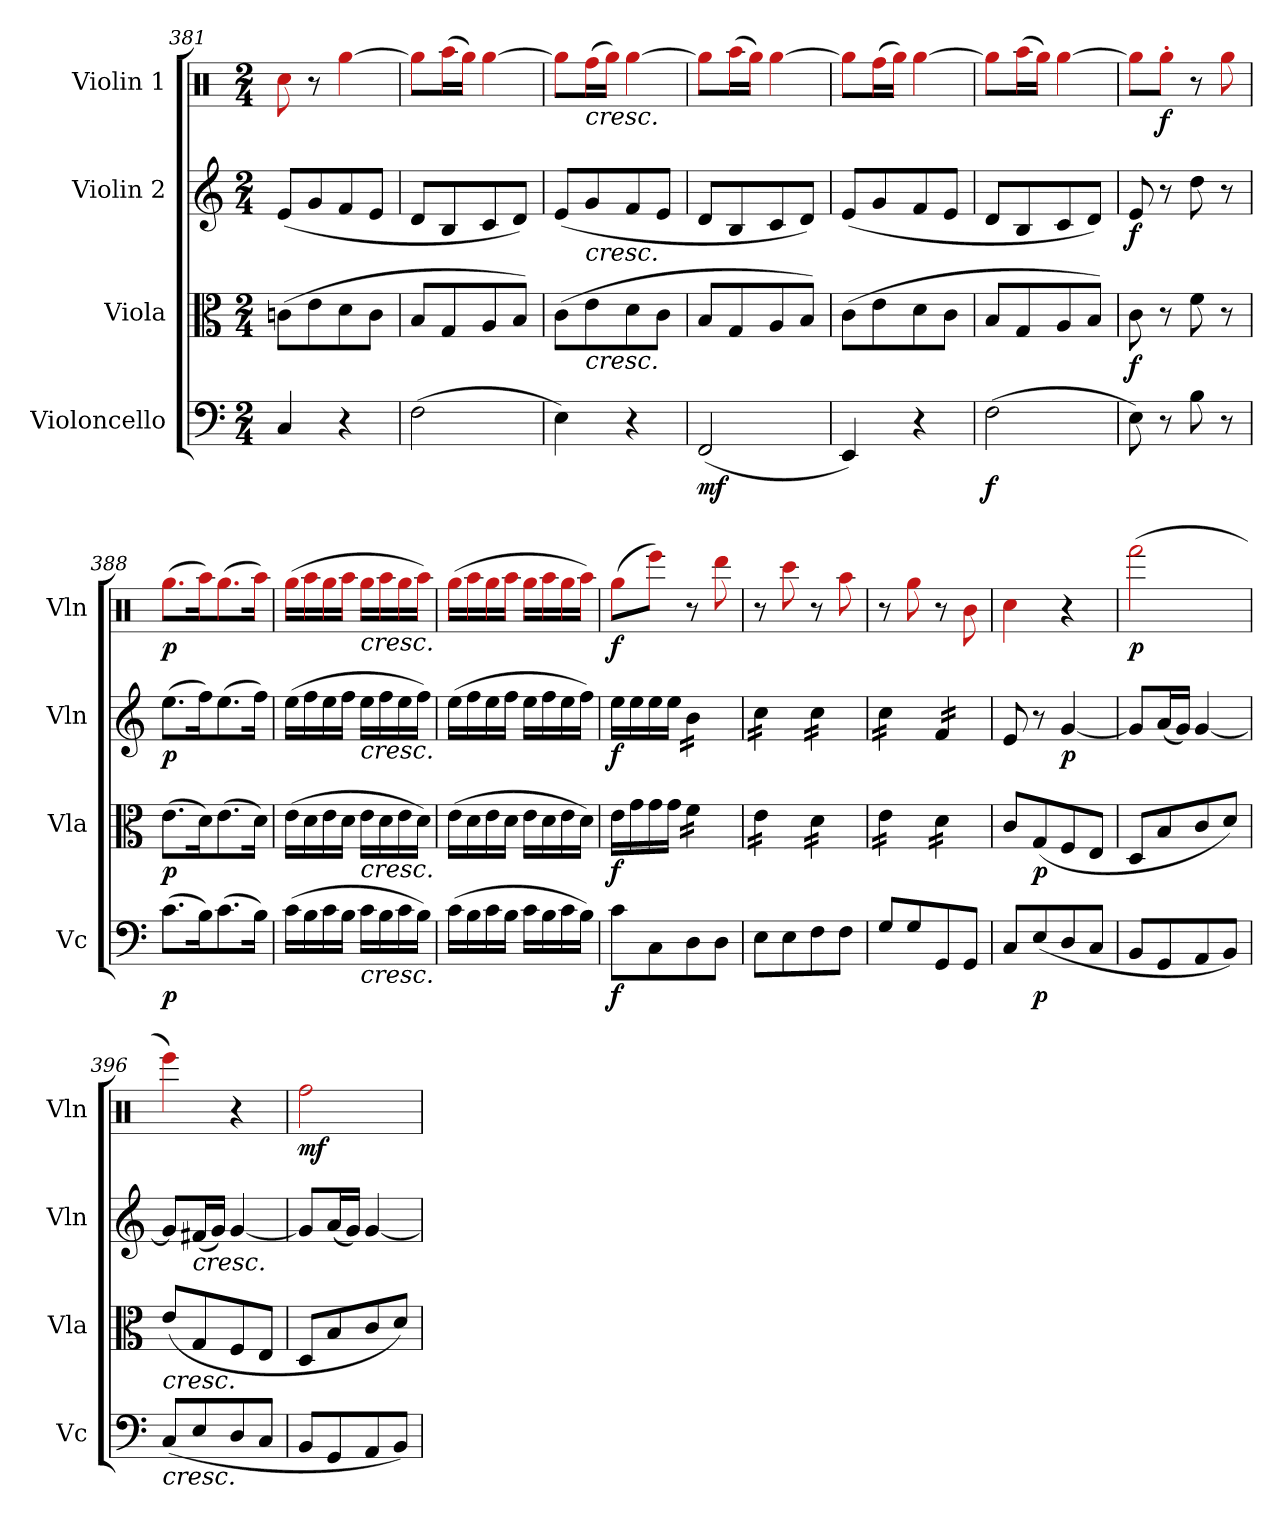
**kern	**dynam	**kern	**dynam	**kern	**dynam	**kern	**dynam
*part4	*part4	*part3	*part3	*part2	*part2	*part1	*part1
*staff4	*staff4	*staff3	*staff3	*staff2	*staff2	*staff1	*staff1
*I"Violoncello	*	*I"Viola	*	*I"Violin 2	*	*I"Violin 1	*
*I'Vc	*	*I'Vla	*	*I'Vln	*	*I'Vln	*
*clefF4	*	*clefC3	*	*clefG2	*	*clefX	*
*k[]	*	*k[]	*	*k[]	*	*k[]	*
*M2/4	*	*M2/4	*	*M2/4	*	*M2/4	*
=381	=381	=381	=381	=381	=381	=381	=381
4C/	.	(8cn\L	.	(<8e/L	.	8cc\	.
.	.	8e\	.	8g/	.	8r	.
4r	.	8d\	.	8f/	.	[4gg\	.
.	.	8c\J	.	8e/J	.	.	.
=382	=382	=382	=382	=382	=382	=382	=382
(2F\	.	8B/L	.	8d/L	.	8gg\L]	.
.	.	8G/	.	8B/	.	(16aa\L	.
.	.	.	.	.	.	16gg\JJ)	.
.	.	8A/	.	8c/	.	[4gg\	.
.	.	8B/J)	.	8d/J)	.	.	.
=383	=383	=383	=383	=383	=383	=383	=383
4E\)	.	(8c\L	.	(<8e/L	.	8gg\L]	.
!	!	!	!	!	!	!LO:TX:b:i:t=cresc.	!
!	!	!	!	!LO:TX:b:i:t=cresc.	!	!	!
!	!	!LO:TX:b:i:t=cresc.	!	!	!	!	!
.	.	8e\	.	8g/	.	(16ff#X\L	.
.	.	.	.	.	.	16gg\JJ)	.
4r	.	8d\	.	8f/	.	[4gg\	.
.	.	8c\J	.	8e/J	.	.	.
=384	=384	=384	=384	=384	=384	=384	=384
!	!LO:DY:b	!	!	!	!	!	!
(2FF/	mf	8B/L	.	8d/L	.	8gg\L]	.
.	.	8G/	.	8B/	.	(16aa\L	.
.	.	.	.	.	.	16gg\JJ)	.
.	.	8A/	.	8c/	.	[4gg\	.
.	.	8B/J)	.	8d/J)	.	.	.
=385	=385	=385	=385	=385	=385	=385	=385
4EE/)	.	(8c\L	.	(<8e/L	.	8gg\L]	.
.	.	8e\	.	8g/	.	(16ff#X\L	.
.	.	.	.	.	.	16gg\JJ)	.
4r	.	8d\	.	8f/	.	[4gg\	.
.	.	8c\J	.	8e/J	.	.	.
=386	=386	=386	=386	=386	=386	=386	=386
!	!LO:DY:b	!	!	!	!	!	!
(2F\	f	8B/L	.	8d/L	.	8gg\L]	.
.	.	8G/	.	8B/	.	(16aa\L	.
.	.	.	.	.	.	16gg\JJ)	.
.	.	8A/	.	8c/	.	[4gg\	.
.	.	8B/J)	.	8d/J)	.	.	.
=387	=387	=387	=387	=387	=387	=387	=387
!	!	!	!LO:DY:b	!	!LO:DY:b	!	!
8E\)	.	8c\	f	8e/	f	8gg\L]	.
!	!	!	!	!	!	!	!LO:DY:b
8r	.	8r	.	8r	.	8gg'\J	f
8B\	.	8f\	.	8dd\	.	8r	.
8r	.	8r	.	8r	.	8gg\	.
!!LO:LB:g=z
=388	=388	=388	=388	=388	=388	=388	=388
!	!LO:DY:b	!	!LO:DY:b	!	!LO:DY:b	!	!LO:DY:b
(8.c\L	p	(8.e\L	p	(8.ee\L	p	(8.gg\L	p
16B\K)	.	16d\K)	.	16ff\K)	.	16aa\K)	.
(8.c\	.	(8.e\	.	(8.ee\	.	(8.gg\	.
16B\Jk)	.	16d\Jk)	.	16ff\Jk)	.	16aa\Jk)	.
!!LO:LB:g=z
=389	=389	=389	=389	=389	=389	=389	=389
(16c\LL	.	(16e\LL	.	(16ee\LL	.	(16gg\LL	.
16B\	.	16d\	.	16ff\	.	16aa\	.
16c\	.	16e\	.	16ee\	.	16gg\	.
16B\JJ	.	16d\JJ	.	16ff\JJ	.	16aa\JJ	.
!	!	!	!	!	!	!LO:TX:b:i:t=cresc.	!
!	!	!	!	!LO:TX:b:i:t=cresc.	!	!	!
!	!	!LO:TX:b:i:t=cresc.	!	!	!	!	!
!LO:TX:b:i:t=cresc.	!	!	!	!	!	!	!
16c\LL	.	16e\LL	.	16ee\LL	.	16gg\LL	.
16B\	.	16d\	.	16ff\	.	16aa\	.
16c\	.	16e\	.	16ee\	.	16gg\	.
16B\JJ)	.	16d\JJ)	.	16ff\JJ)	.	16aa\JJ)	.
=390	=390	=390	=390	=390	=390	=390	=390
(16c\LL	.	(16e\LL	.	(16ee\LL	.	(16gg\LL	.
16B\	.	16d\	.	16ff\	.	16aa\	.
16c\	.	16e\	.	16ee\	.	16gg\	.
16B\JJ	.	16d\JJ	.	16ff\JJ	.	16aa\JJ	.
16c\LL	.	16e\LL	.	16ee\LL	.	16gg\LL	.
16B\	.	16d\	.	16ff\	.	16aa\	.
16c\	.	16e\	.	16ee\	.	16gg\	.
16B\JJ)	.	16d\JJ)	.	16ff\JJ)	.	16aa\JJ)	.
=391	=391	=391	=391	=391	=391	=391	=391
!	!LO:DY:b	!	!LO:DY:b	!	!LO:DY:b	!	!LO:DY:b
8c\L	f	16e\LL	f	16ee\LL	f	(8gg\L	f
.	.	16g\	.	16ee\	.	.	.
8C\	.	16g\	.	16ee\	.	8eee\J)	.
.	.	16g\JJ	.	16ee\JJ	.	.	.
*	*	*tremolo	*	*	*	*	*
*	*	*	*	*tremolo	*	*	*
8D\	.	16f\LL	.	16b\LL	.	8r	.
.	.	16f\	.	16b\	.	.	.
8D\J	.	16f\	.	16b\	.	8ddd\	.
.	.	16f\JJ	.	16b\JJ	.	.	.
=392	=392	=392	=392	=392	=392	=392	=392
8E\L	.	16e\LL	.	16cc\LL	.	8r	.
.	.	16e\	.	16cc\	.	.	.
8E\	.	16e\	.	16cc\	.	8ccc\	.
.	.	16e\JJ	.	16cc\JJ	.	.	.
8F\	.	16d\LL	.	16cc\LL	.	8r	.
.	.	16d\	.	16cc\	.	.	.
8F\J	.	16d\	.	16cc\	.	8aa\	.
.	.	16d\JJ	.	16cc\JJ	.	.	.
=393	=393	=393	=393	=393	=393	=393	=393
8G/L	.	16e\LL	.	16cc\LL	.	8r	.
.	.	16e\	.	16cc\	.	.	.
8G/	.	16e\	.	16cc\	.	8gg\	.
.	.	16e\JJ	.	16cc\JJ	.	.	.
8GG/	.	16d\LL	.	16f/LL	.	8r	.
.	.	16d\	.	16f/	.	.	.
8GG/J	.	16d\	.	16f/	.	8b\	.
.	.	16d\JJ	.	16f/JJ	.	.	.
*	*	*	*	*Xtremolo	*	*	*
*	*	*Xtremolo	*	*	*	*	*
=394	=394	=394	=394	=394	=394	=394	=394
8C/L	.	8c/L	.	8e/	.	4cc\	.
!	!LO:DY:b	!	!LO:DY:b	!	!	!	!
(<8E/	p	(<8G/	p	8r	.	.	.
!	!	!	!	!	!LO:DY:b	!	!
8D/	.	8F/	.	[4g/	p	4r	.
8C/J	.	8E/J	.	.	.	.	.
=395	=395	=395	=395	=395	=395	=395	=395
!	!	!	!	!	!	!	!LO:DY:b
8BB/L	.	8D/L	.	8g/L]	.	(2fff\	p
8GG/	.	8B/	.	(16a/L	.	.	.
.	.	.	.	16g/JJ)	.	.	.
8AA/	.	8c/	.	[4g/	.	.	.
8BB/J)	.	8d/J)	.	.	.	.	.
=396	=396	=396	=396	=396	=396	=396	=396
!	!	!LO:TX:b:i:t=cresc.	!	!	!	!	!
!LO:TX:b:i:t=cresc.	!	!	!	!	!	!	!
(<8C/L	.	(<8e/L	.	8g/L]	.	4eee\)	.
!	!	!	!	!LO:TX:b:i:t=cresc.	!	!	!
8E/	.	8G/	.	(16f#X/L	.	.	.
.	.	.	.	16g/JJ)	.	.	.
8D/	.	8F/	.	[4g/	.	4r	.
8C/J	.	8E/J	.	.	.	.	.
=397	=397	=397	=397	=397	=397	=397	=397
!	!	!	!	!	!	!	!LO:DY:b
8BB/L	.	8D/L	.	8g/L]	.	2ff\	mf
8GG/	.	8B/	.	(16a/L	.	.	.
.	.	.	.	16g/JJ)	.	.	.
8AA/	.	8c/	.	[4g/	.	.	.
8BB/J)	.	8d/J)	.	.	.	.	.
=	=	=	=	=	=	=	=
*-	*-	*-	*-	*-	*-	*-	*-
